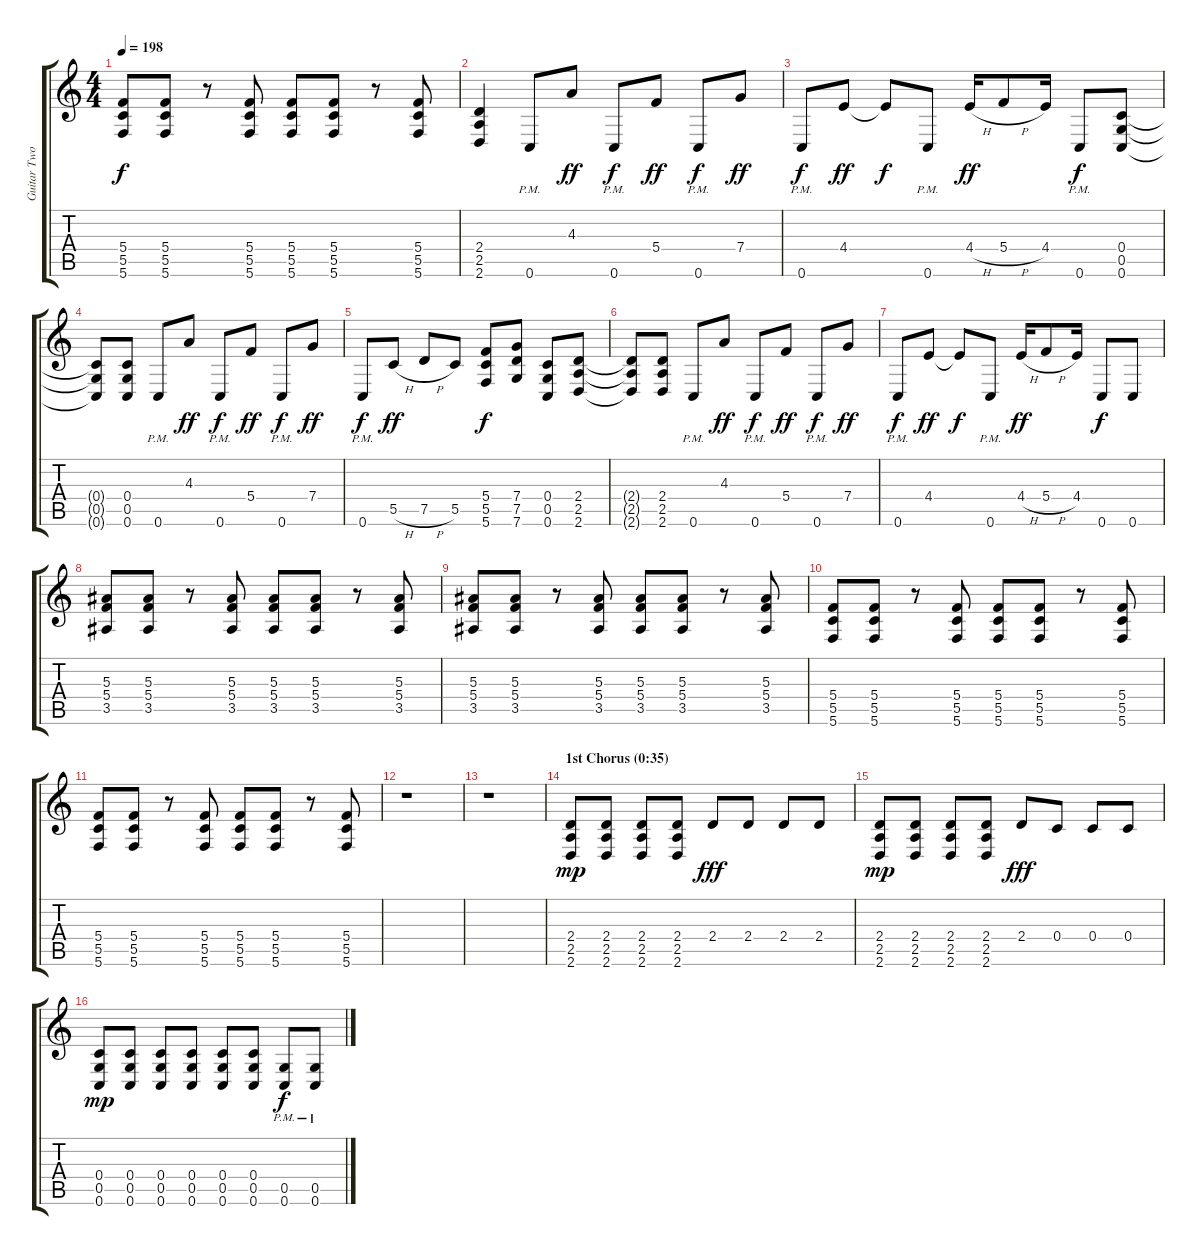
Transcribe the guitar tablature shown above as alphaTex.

\track ("Guitar Two" "Guitar Two") {instrument overdrivenguitar}
\staff {score tabs}
\tuning (D4 A3 F3 C3 G2 C2) {hide}
\ts (4 4)
\tempo 198
\clef g2
\ks c
(5.4 5.5 5.6).8{dy f} (5.4 5.5 5.6).8 r.8 (5.4 5.5 5.6).8 (5.4 5.5 5.6).8 (5.4 5.5 5.6).8 r.8 (5.4 5.5 5.6).8 |
(2.4 2.5 2.6).4 0.6{pm}.8 4.3.8{dy ff} 0.6{pm}.8{dy f} 5.4.8{dy ff} 0.6{pm}.8{dy f} 7.4.8{dy ff} |
0.6{pm}.8{dy f} 4.4.8{dy ff} 4.4{t}.8{dy f} 0.6{pm}.8 4.4{h}.16{dy ff} 5.4{h}.8 4.4.16 0.6{pm}.8{dy f} (0.4 0.5 0.6).8 |
(0.4{t} 0.5{t} 0.6{t}).8 (0.4 0.5 0.6).8 0.6{pm}.8 4.3.8{dy ff} 0.6{pm}.8{dy f} 5.4.8{dy ff} 0.6{pm}.8{dy f} 7.4.8{dy ff} |
0.6{pm}.8{dy f} 5.5{h}.8{dy ff} 7.5{h}.8 5.5.8 (5.4 5.5 5.6).8{dy f} (7.4 7.5 7.6).8 (0.4 0.5 0.6).8 (2.4 2.5 2.6).8 |
(2.4{t} 2.5{t} 2.6{t}).8 (2.4 2.5 2.6).8 0.6{pm}.8 4.3.8{dy ff} 0.6{pm}.8{dy f} 5.4.8{dy ff} 0.6{pm}.8{dy f} 7.4.8{dy ff} |
0.6{pm}.8{dy f} 4.4.8{dy ff} 4.4{t}.8{dy f} 0.6{pm}.8 4.4{h}.16{dy ff} 5.4{h}.8 4.4.16 0.6.8{dy f} 0.6.8 |
(5.3 5.4 3.5).8 (5.3 5.4 3.5).8 r.8 (5.3 5.4 3.5).8 (5.3 5.4 3.5).8 (5.3 5.4 3.5).8 r.8 (5.3 5.4 3.5).8 |
(5.3 5.4 3.5).8 (5.3 5.4 3.5).8 r.8 (5.3 5.4 3.5).8 (5.3 5.4 3.5).8 (5.3 5.4 3.5).8 r.8 (5.3 5.4 3.5).8 |
(5.4 5.5 5.6).8 (5.4 5.5 5.6).8 r.8 (5.4 5.5 5.6).8 (5.4 5.5 5.6).8 (5.4 5.5 5.6).8 r.8 (5.4 5.5 5.6).8 |
(5.4 5.5 5.6).8 (5.4 5.5 5.6).8 r.8 (5.4 5.5 5.6).8 (5.4 5.5 5.6).8 (5.4 5.5 5.6).8 r.8 (5.4 5.5 5.6).8 |
r.1 |
r.1 |
\section ("" "1st Chorus (0:35)")
(2.4 2.5 2.6).8{dy mp} (2.4 2.5 2.6).8 (2.4 2.5 2.6).8 (2.4 2.5 2.6).8 2.4.8{dy fff} 2.4.8 2.4.8 2.4.8 |
(2.4 2.5 2.6).8{dy mp} (2.4 2.5 2.6).8 (2.4 2.5 2.6).8 (2.4 2.5 2.6).8 2.4.8{dy fff} 0.4.8 0.4.8 0.4.8 |
(0.4 0.5 0.6).8{dy mp} (0.4 0.5 0.6).8 (0.4 0.5 0.6).8 (0.4 0.5 0.6).8 (0.4 0.5 0.6).8 (0.4 0.5 0.6).8 (0.5{pm} 0.6{pm}).8{dy f} (0.5{pm} 0.6{pm}).8
